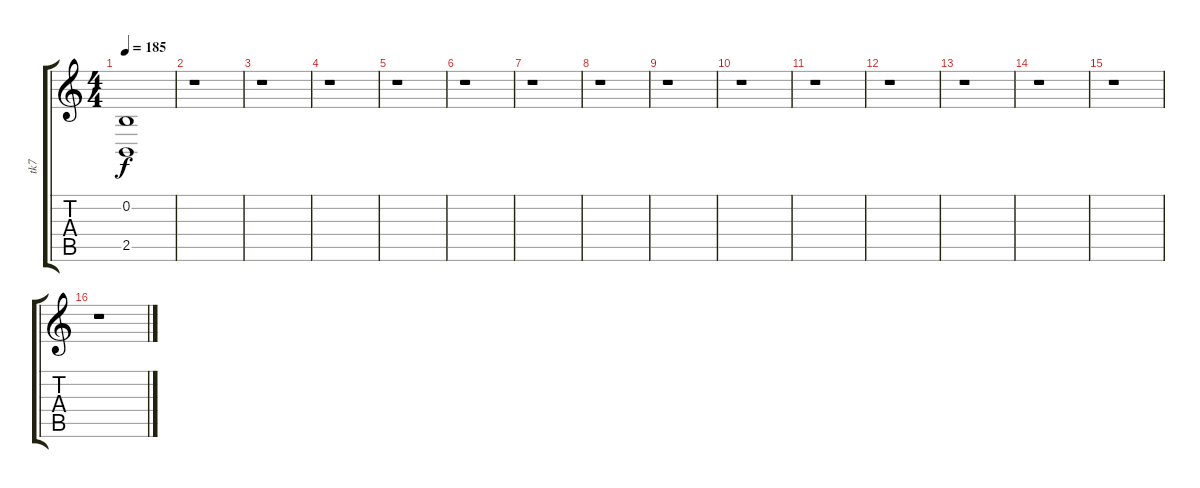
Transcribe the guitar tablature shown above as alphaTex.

\track ("tk7" "tk7") {instrument synthstrings1}
\staff {score tabs}
\tuning (E4 B3 G3 D3 A2 E2) {hide}
\ts (4 4)
\tempo 185
\clef g2
\ks c
(0.2{t} 2.5{t}).1{dy f} |
r.1 |
r.1 |
r.1 |
r.1 |
r.1 |
r.1 |
r.1 |
r.1 |
r.1 |
r.1 |
r.1 |
r.1 |
r.1 |
r.1 |
r.1
